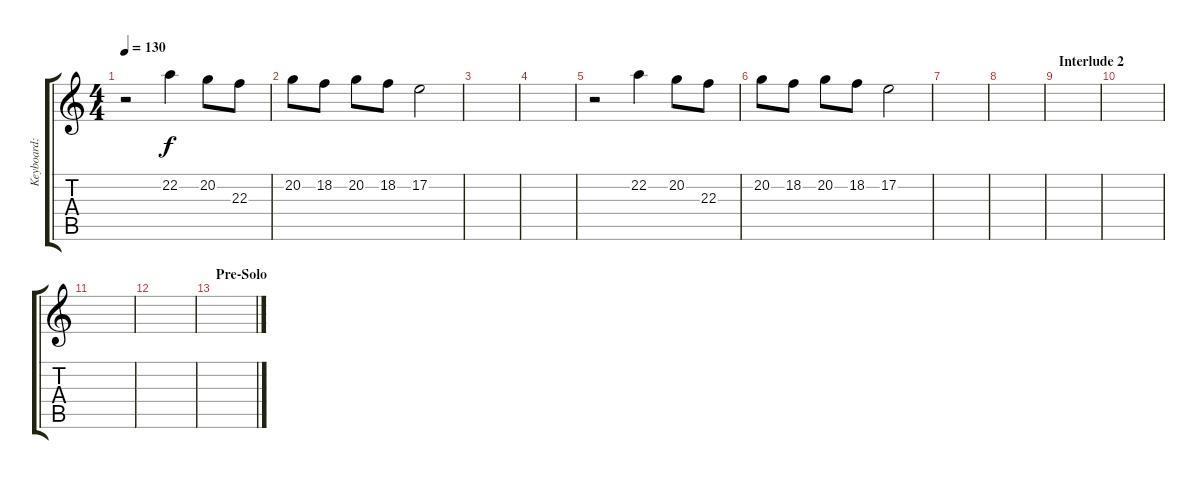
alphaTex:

\track ("Keyboard: Lead" "Keyboard: ") {instrument pad1newage}
\staff {score tabs}
\tuning (E4 B3 G3 D3 A2 E2) {hide}
\ts (4 4)
\tempo 130
\clef g2
\ks c
r.2{dy f} 22.2.4 20.2.8 22.3.8 |
20.2.8 18.2.8 20.2.8 18.2.8 17.2.2 |
|
|
r.2 22.2.4 20.2.8 22.3.8 |
20.2.8 18.2.8 20.2.8 18.2.8 17.2.2 |
|
|
\section ("" "Interlude 2")
|
|
|
|
\section ("" "Pre-Solo")
